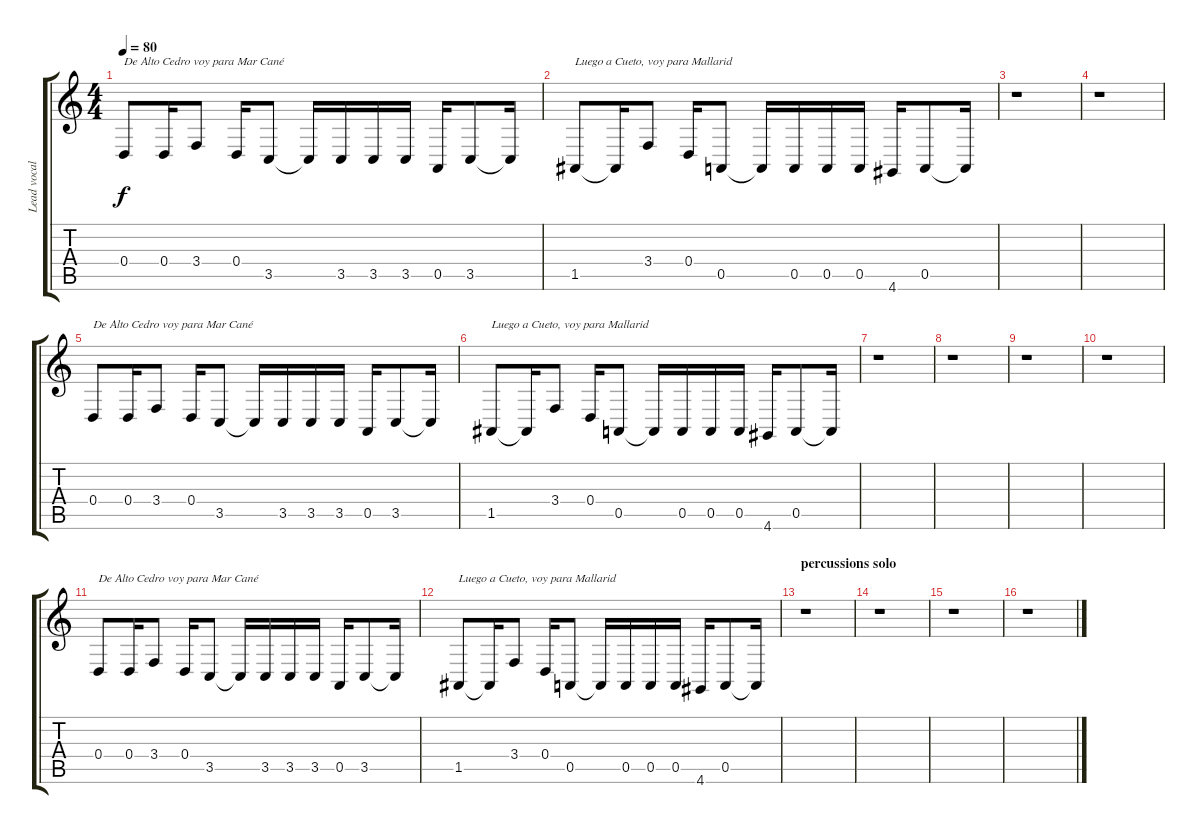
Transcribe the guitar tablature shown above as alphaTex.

\track ("Lead vocal" "Lead vocal") {instrument clarinet}
\staff {score tabs}
\tuning (E4 B3 G3 D3 A2 E2) {hide}
\ts (4 4)
\tempo 80
\clef g2
\ks aminor
0.4.8{txt "De Alto Cedro voy para Mar Cané" dy f} 0.4.16 3.4.8 0.4.16 3.5.8 3.5{t}.16 3.5.16 3.5.16 3.5.16 0.5.16 3.5.8 3.5{t}.16 |
1.5.8{txt "Luego a Cueto, voy para Mallarid"} 1.5{t}.16 3.4.8 0.4.16 0.5.8 0.5{t}.16 0.5.16 0.5.16 0.5.16 4.6.16 0.5.8 0.5{t}.16 |
r.1 |
r.1 |
0.4.8{txt "De Alto Cedro voy para Mar Cané"} 0.4.16 3.4.8 0.4.16 3.5.8 3.5{t}.16 3.5.16 3.5.16 3.5.16 0.5.16 3.5.8 3.5{t}.16 |
1.5.8{txt "Luego a Cueto, voy para Mallarid"} 1.5{t}.16 3.4.8 0.4.16 0.5.8 0.5{t}.16 0.5.16 0.5.16 0.5.16 4.6.16 0.5.8 0.5{t}.16 |
r.1 |
r.1 |
r.1 |
r.1 |
0.4.8{txt "De Alto Cedro voy para Mar Cané"} 0.4.16 3.4.8 0.4.16 3.5.8 3.5{t}.16 3.5.16 3.5.16 3.5.16 0.5.16 3.5.8 3.5{t}.16 |
1.5.8{txt "Luego a Cueto, voy para Mallarid"} 1.5{t}.16 3.4.8 0.4.16 0.5.8 0.5{t}.16 0.5.16 0.5.16 0.5.16 4.6.16 0.5.8 0.5{t}.16 |
\section ("" "percussions solo")
r.1 |
r.1 |
r.1 |
r.1
